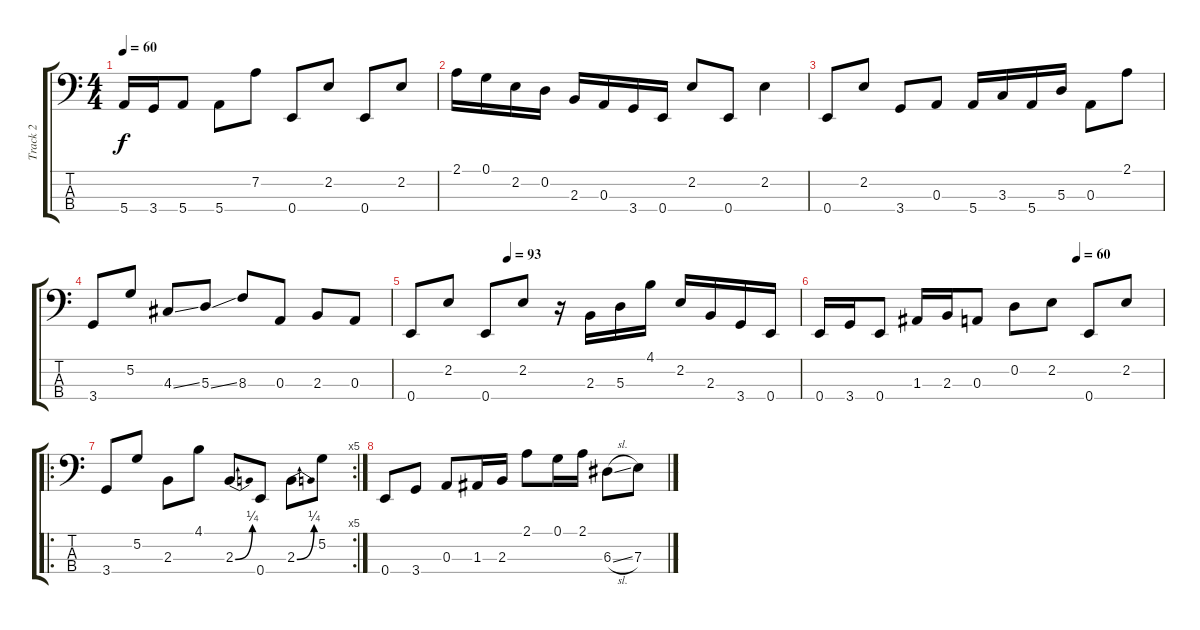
\track ("Track 2" "Track 2") {instrument electricbasspick}
\staff {score tabs}
\tuning (G2 D2 A1 E1) {hide}
\ts (4 4)
\tempo 60
\clef f4
\ks c
5.4.16{dy f} 3.4.16 5.4.8 5.4.8 7.2.8 0.4.8 2.2.8 0.4.8 2.2.8 |
2.1.16 0.1.16 2.2.16 0.2.16 2.3.16 0.3.16 3.4.16 0.4.16 2.2.8 0.4.8 2.2.4 |
0.4.8 2.2.8 3.4.8 0.3.8 5.4.16 3.3.16 5.4.16 5.3.16 0.3.8 2.1.8 |
3.4.8 5.2.8 4.3{ss}.8 5.3{ss}.8 8.3.8 0.3.8 2.3.8 0.3.8 |
\tempo (93 0.25)
0.4.8 2.2.8 0.4.8 2.2.8 r.16 2.3.16 5.3.16 4.1.16 2.2.16 2.3.16 3.4.16 0.4.16 |
\tempo (60 0.75)
0.4.16 3.4.16 0.4.8 1.3.16 2.3.16 0.3.8 0.2.8 2.2.8 0.4.8 2.2.8 |
\ro
\rc 5
3.4.8 5.2.8 2.3.8 4.1.8 2.3{be (bend 0 0 60 1)}.8 0.4.8 2.3{be (bend 0 0 60 1)}.8 5.2.8 |
0.4.8 3.4.8 0.3.8 1.3.16 2.3.16 2.1.8 0.1.16 2.1.16 6.3{sl}.8 7.3.8
